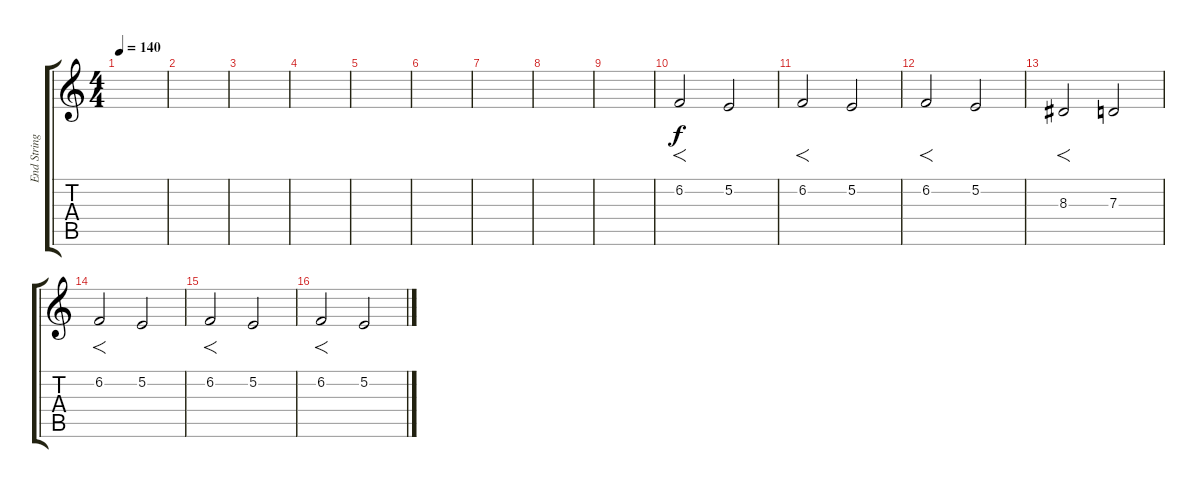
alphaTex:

\track ("End Strings" "End String") {instrument stringensemble2}
\staff {score tabs}
\tuning (E4 B3 G3 D3 A2 E2) {hide}
\ts (4 4)
\tempo 140
\clef g2
\ks c
|
|
|
|
|
|
|
|
|
6.2.2{f} 5.2.2 |
6.2.2{f} 5.2.2 |
6.2.2{f} 5.2.2 |
8.3.2{f} 7.3.2 |
6.2.2{f volume 11} 5.2.2 |
6.2.2{f volume 8} 5.2.2 |
6.2.2{f volume 5} 5.2.2
